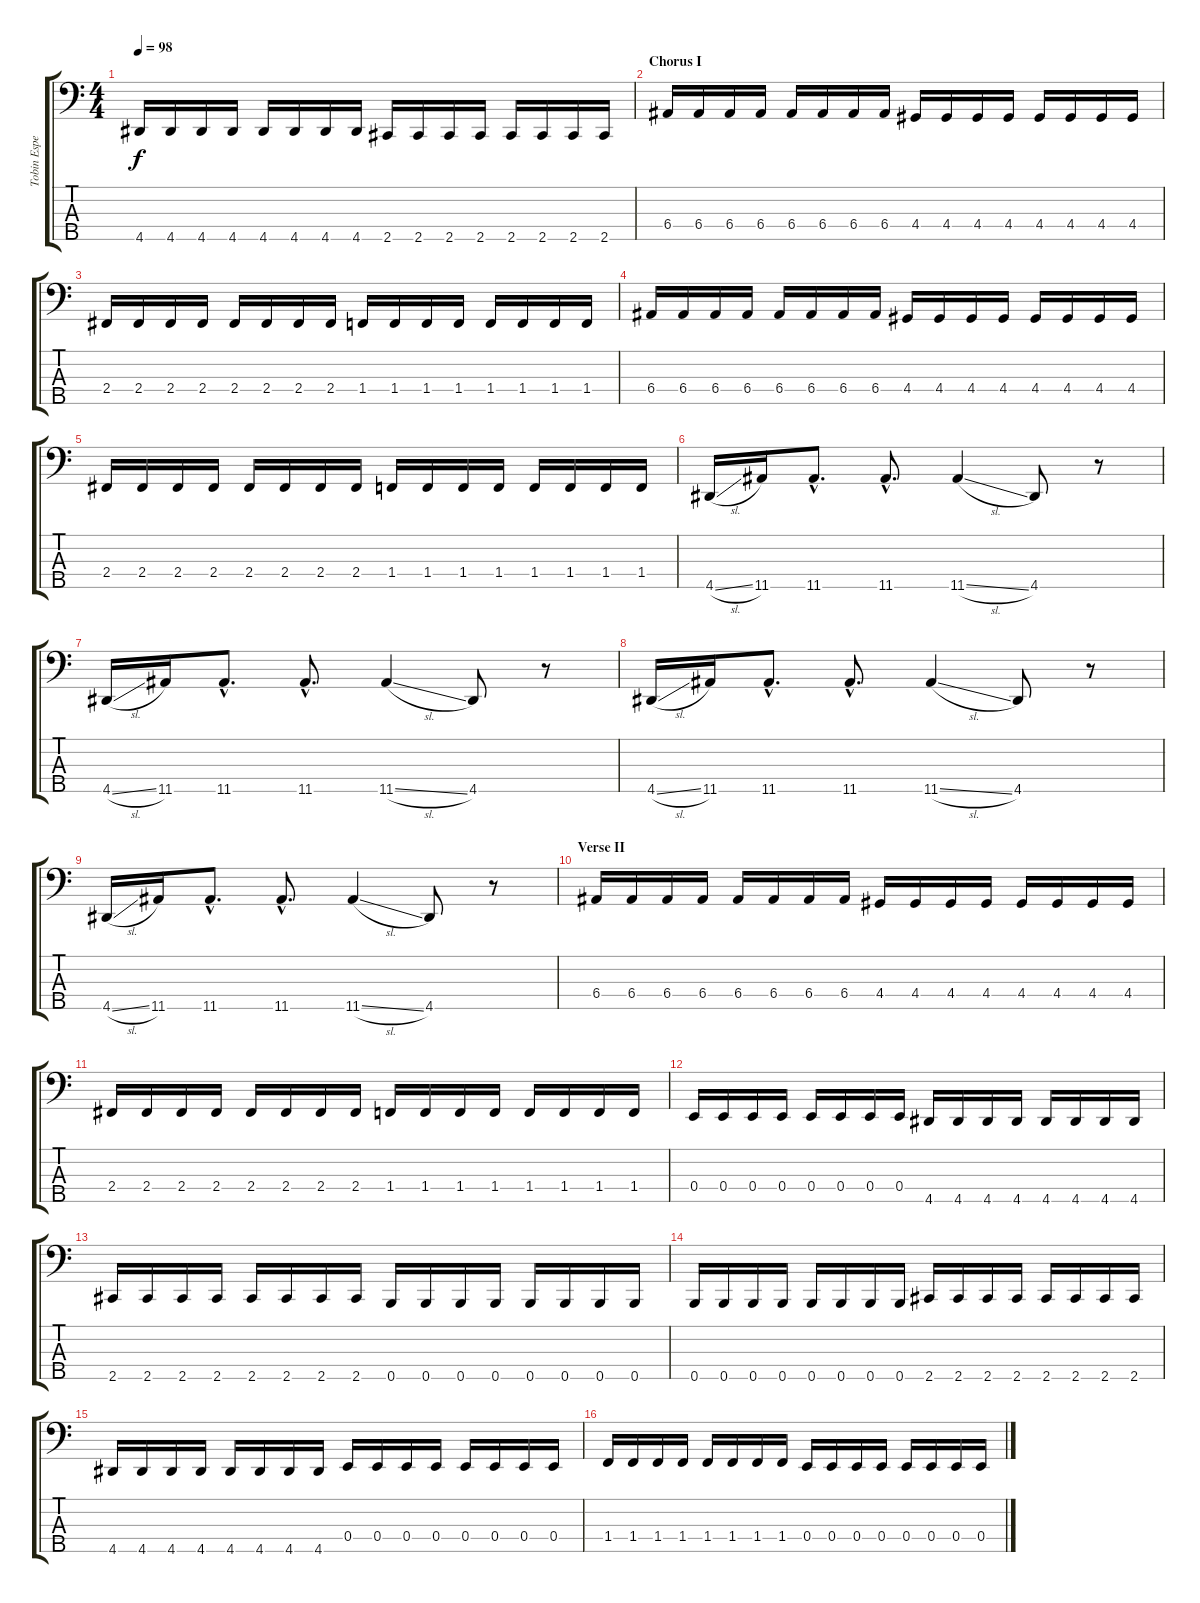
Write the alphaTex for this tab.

\track ("Tobin Esperance - Bass" "Tobin Espe") {instrument electricbassfinger}
\staff {score tabs}
\tuning (G2 D2 A1 E1 B0) {hide}
\ts (4 4)
\tempo 98
\clef f4
\ks c
4.5.16{dy f} 4.5.16 4.5.16 4.5.16 4.5.16 4.5.16 4.5.16 4.5.16 2.5.16 2.5.16 2.5.16 2.5.16 2.5.16 2.5.16 2.5.16 2.5.16 |
\section ("" "Chorus I")
6.4.16 6.4.16 6.4.16 6.4.16 6.4.16 6.4.16 6.4.16 6.4.16 4.4.16 4.4.16 4.4.16 4.4.16 4.4.16 4.4.16 4.4.16 4.4.16 |
2.4.16 2.4.16 2.4.16 2.4.16 2.4.16 2.4.16 2.4.16 2.4.16 1.4.16 1.4.16 1.4.16 1.4.16 1.4.16 1.4.16 1.4.16 1.4.16 |
6.4.16 6.4.16 6.4.16 6.4.16 6.4.16 6.4.16 6.4.16 6.4.16 4.4.16 4.4.16 4.4.16 4.4.16 4.4.16 4.4.16 4.4.16 4.4.16 |
2.4.16 2.4.16 2.4.16 2.4.16 2.4.16 2.4.16 2.4.16 2.4.16 1.4.16 1.4.16 1.4.16 1.4.16 1.4.16 1.4.16 1.4.16 1.4.16 |
4.5{sl}.16 11.5.16 11.5{hac}.8{d} 11.5{hac}.8{d} 11.5{sl}.4 4.5.8 r.8 |
4.5{sl}.16 11.5.16 11.5{hac}.8{d} 11.5{hac}.8{d} 11.5{sl}.4 4.5.8 r.8 |
4.5{sl}.16 11.5.16 11.5{hac}.8{d} 11.5{hac}.8{d} 11.5{sl}.4 4.5.8 r.8 |
4.5{sl}.16 11.5.16 11.5{hac}.8{d} 11.5{hac}.8{d} 11.5{sl}.4 4.5.8 r.8 |
\section ("" "Verse II")
6.4.16 6.4.16 6.4.16 6.4.16 6.4.16 6.4.16 6.4.16 6.4.16 4.4.16 4.4.16 4.4.16 4.4.16 4.4.16 4.4.16 4.4.16 4.4.16 |
2.4.16 2.4.16 2.4.16 2.4.16 2.4.16 2.4.16 2.4.16 2.4.16 1.4.16 1.4.16 1.4.16 1.4.16 1.4.16 1.4.16 1.4.16 1.4.16 |
0.4.16 0.4.16 0.4.16 0.4.16 0.4.16 0.4.16 0.4.16 0.4.16 4.5.16 4.5.16 4.5.16 4.5.16 4.5.16 4.5.16 4.5.16 4.5.16 |
2.5.16 2.5.16 2.5.16 2.5.16 2.5.16 2.5.16 2.5.16 2.5.16 0.5.16 0.5.16 0.5.16 0.5.16 0.5.16 0.5.16 0.5.16 0.5.16 |
0.5.16 0.5.16 0.5.16 0.5.16 0.5.16 0.5.16 0.5.16 0.5.16 2.5.16 2.5.16 2.5.16 2.5.16 2.5.16 2.5.16 2.5.16 2.5.16 |
4.5.16 4.5.16 4.5.16 4.5.16 4.5.16 4.5.16 4.5.16 4.5.16 0.4.16 0.4.16 0.4.16 0.4.16 0.4.16 0.4.16 0.4.16 0.4.16 |
1.4.16 1.4.16 1.4.16 1.4.16 1.4.16 1.4.16 1.4.16 1.4.16 0.4.16 0.4.16 0.4.16 0.4.16 0.4.16 0.4.16 0.4.16 0.4.16
